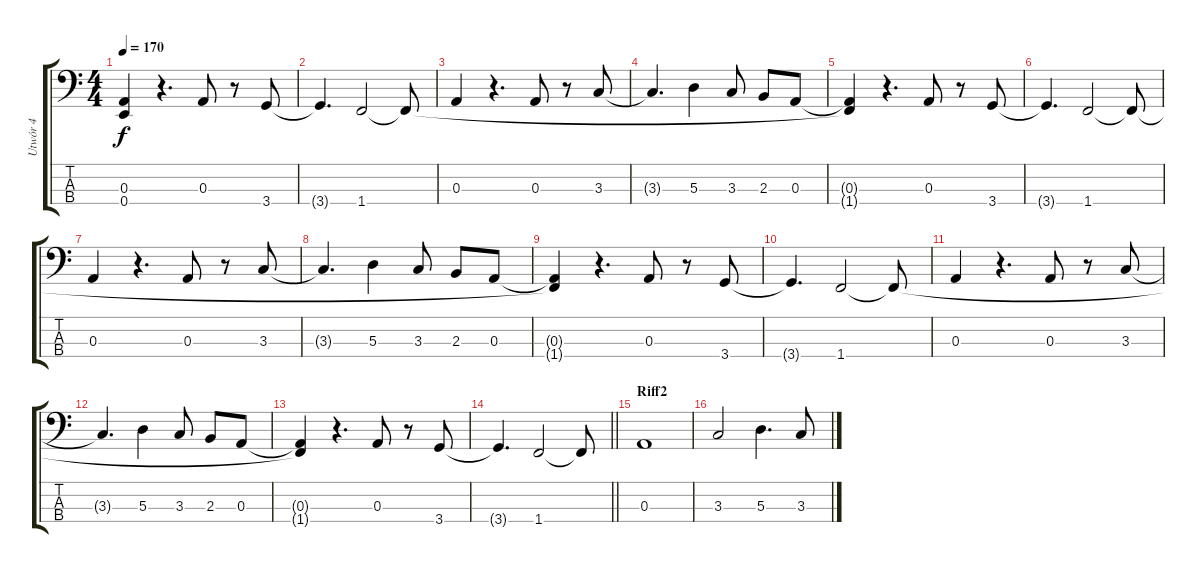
\track ("Utwór 4" "Utwór 4") {instrument electricbassfinger}
\staff {score tabs}
\tuning (G2 D2 A1 E1) {hide}
\ts (4 4)
\tempo 170
\clef f4
\ks c
(0.3{t} 0.4).4{dy f} r.4{d} 0.3.8 r.8 3.4.8 |
3.4{t}.4{d} 1.4.2 1.4{t}.8 |
0.3.4 r.4{d} 0.3.8 r.8 3.3.8 |
3.3{t}.4{d} 5.3.4 3.3.8 2.3.8 0.3.8 |
(0.3{t} 1.4{t}).4 r.4{d} 0.3.8 r.8 3.4.8 |
3.4{t}.4{d} 1.4.2 1.4{t}.8 |
0.3.4 r.4{d} 0.3.8 r.8 3.3.8 |
3.3{t}.4{d} 5.3.4 3.3.8 2.3.8 0.3.8 |
(0.3{t} 1.4{t}).4 r.4{d} 0.3.8 r.8 3.4.8 |
3.4{t}.4{d} 1.4.2 1.4{t}.8 |
0.3.4 r.4{d} 0.3.8 r.8 3.3.8 |
3.3{t}.4{d} 5.3.4 3.3.8 2.3.8 0.3.8 |
(0.3{t} 1.4{t}).4 r.4{d} 0.3.8 r.8 3.4.8 |
\barLineRight lightlight
3.4{t}.4{d} 1.4.2 1.4{t}.8 |
\section ("" "Riff2")
0.3.1 |
3.3.2 5.3.4{d} 3.3.8
